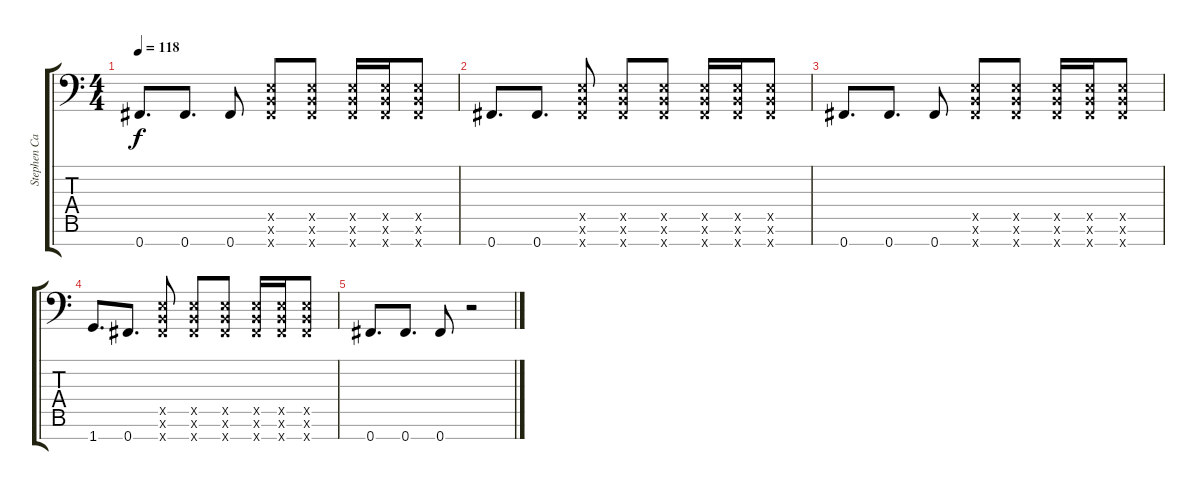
\track ("Stephen Carpenter (Eight string shown as" "Stephen Ca") {instrument distortionguitar}
\staff {score tabs}
\tuning (B3 G3 D3 A2 E2 B1 Gb1) {hide}
\ts (4 4)
\tempo 118
\clef f4
\ks c
0.7.8{d dy f} 0.7.8{d} 0.7.8 (0.5{x} 0.6{x} 0.7{x}).8 (0.5{x} 0.6{x} 0.7{x}).8 (0.5{x} 0.6{x} 0.7{x}).16 (0.5{x} 0.6{x} 0.7{x}).16 (0.5{x} 0.6{x} 0.7{x}).8 |
0.7.8{d} 0.7.8{d} (0.5{x} 0.6{x} 0.7{x}).8 (0.5{x} 0.6{x} 0.7{x}).8 (0.5{x} 0.6{x} 0.7{x}).8 (0.5{x} 0.6{x} 0.7{x}).16 (0.5{x} 0.6{x} 0.7{x}).16 (0.5{x} 0.6{x} 0.7{x}).8 |
0.7.8{d} 0.7.8{d} 0.7.8 (0.5{x} 0.6{x} 0.7{x}).8 (0.5{x} 0.6{x} 0.7{x}).8 (0.5{x} 0.6{x} 0.7{x}).16 (0.5{x} 0.6{x} 0.7{x}).16 (0.5{x} 0.6{x} 0.7{x}).8 |
1.7.8{d} 0.7.8{d} (0.5{x} 0.6{x} 0.7{x}).8 (0.5{x} 0.6{x} 0.7{x}).8 (0.5{x} 0.6{x} 0.7{x}).8 (0.5{x} 0.6{x} 0.7{x}).16 (0.5{x} 0.6{x} 0.7{x}).16 (0.5{x} 0.6{x} 0.7{x}).8 |
0.7.8{d} 0.7.8{d} 0.7.8 r.2
